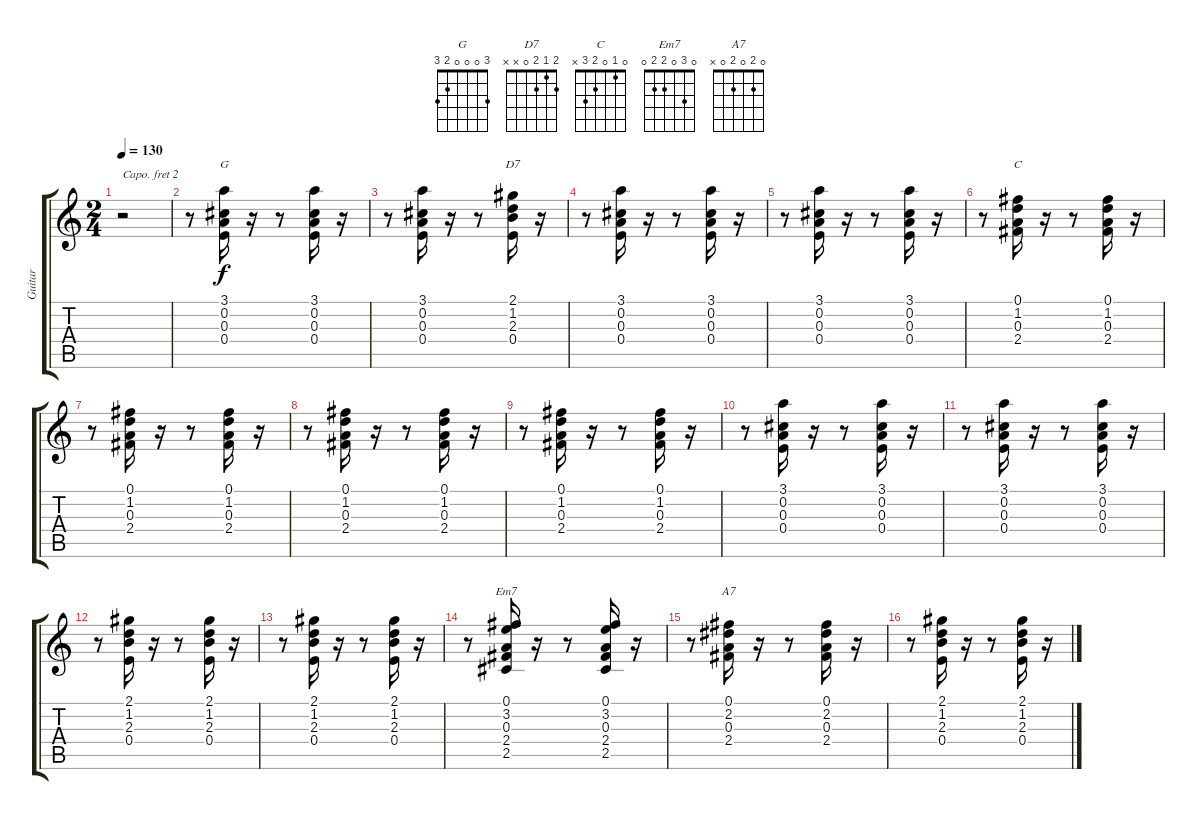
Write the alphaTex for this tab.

\track ("Guitar" "Guitar") {instrument acousticguitarnylon}
\staff {score tabs}
\capo 2
\tuning (E4 B3 G3 D3 A2 E2) {hide}
\chord ("G" 3 0 0 0 2 3)
\chord ("D7" 2 1 2 0 x x)
\chord ("C" 0 1 0 2 3 x)
\chord ("Em7" 0 3 0 2 2 0)
\chord ("A7" 0 2 0 2 0 x)
\ts (2 4)
\tempo 130
\clef g2
\ks c
r.2{dy f instrument acousticguitarnylon} |
r.8 (3.1 0.2 0.3 0.4).16{ch "G"} r.16 r.8 (3.1 0.2 0.3 0.4).16 r.16 |
r.8 (3.1 0.2 0.3 0.4).16 r.16 r.8 (2.1 1.2 2.3 0.4).16{ch "D7"} r.16 |
r.8 (3.1 0.2 0.3 0.4).16 r.16 r.8 (3.1 0.2 0.3 0.4).16 r.16 |
r.8 (3.1 0.2 0.3 0.4).16 r.16 r.8 (3.1 0.2 0.3 0.4).16 r.16 |
r.8 (0.1 1.2 0.3 2.4).16{ch "C"} r.16 r.8 (0.1 1.2 0.3 2.4).16 r.16 |
r.8 (0.1 1.2 0.3 2.4).16 r.16 r.8 (0.1 1.2 0.3 2.4).16 r.16 |
r.8 (0.1 1.2 0.3 2.4).16 r.16 r.8 (0.1 1.2 0.3 2.4).16 r.16 |
r.8 (0.1 1.2 0.3 2.4).16 r.16 r.8 (0.1 1.2 0.3 2.4).16 r.16 |
r.8 (3.1 0.2 0.3 0.4).16 r.16 r.8 (3.1 0.2 0.3 0.4).16 r.16 |
r.8 (3.1 0.2 0.3 0.4).16 r.16 r.8 (3.1 0.2 0.3 0.4).16 r.16 |
r.8 (2.1 1.2 2.3 0.4).16 r.16 r.8 (2.1 1.2 2.3 0.4).16 r.16 |
r.8 (2.1 1.2 2.3 0.4).16 r.16 r.8 (2.1 1.2 2.3 0.4).16 r.16 |
r.8 (0.1 3.2 0.3 2.4 2.5).16{ch "Em7"} r.16 r.8 (0.1 3.2 0.3 2.4 2.5).16 r.16 |
r.8 (0.1 2.2 0.3 2.4).16{ch "A7"} r.16 r.8 (0.1 2.2 0.3 2.4).16 r.16 |
r.8 (2.1 1.2 2.3 0.4).16 r.16 r.8 (2.1 1.2 2.3 0.4).16 r.16
